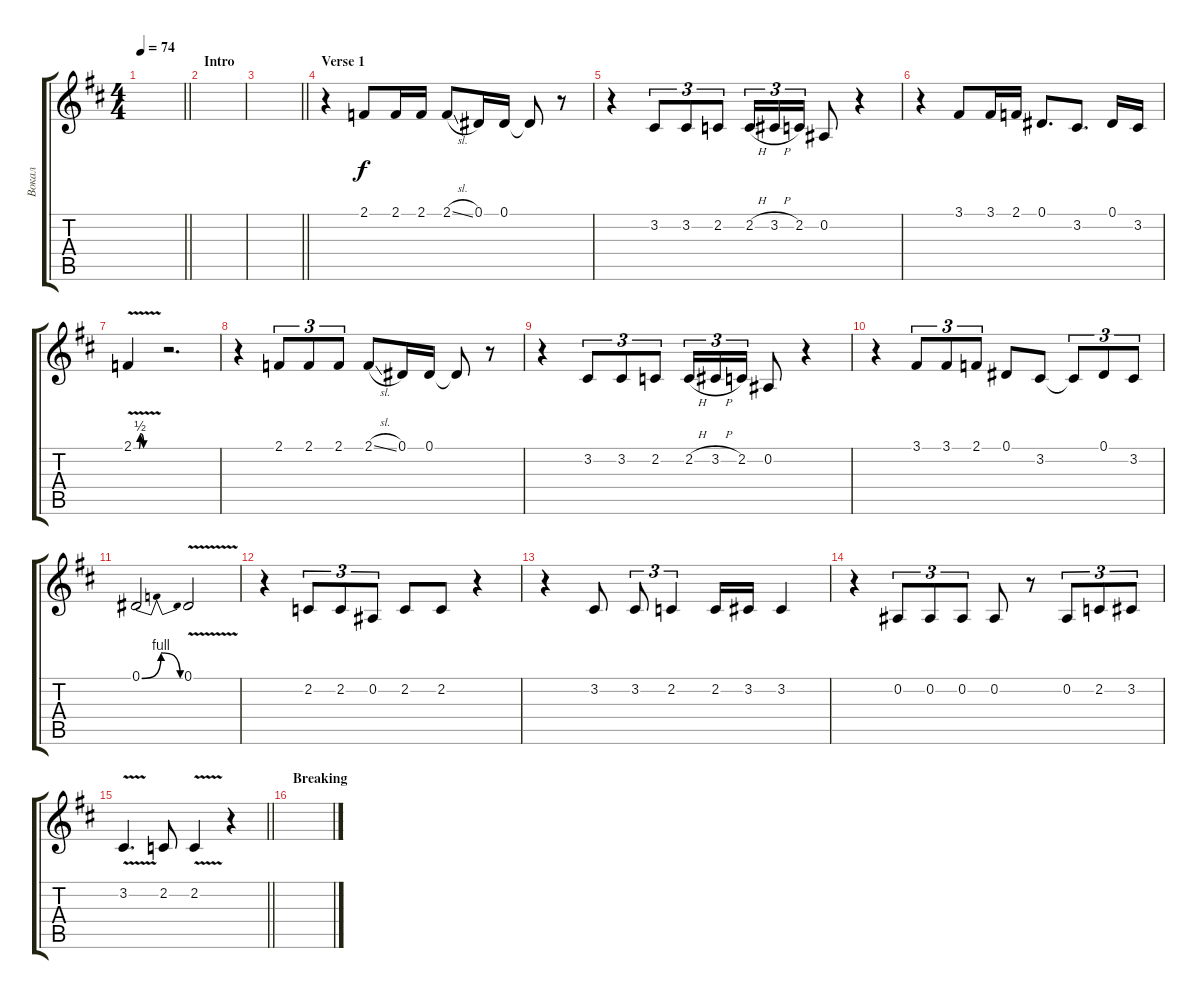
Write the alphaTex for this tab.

\track ("Вокал" "Вокал") {instrument trumpet}
\staff {score tabs}
\tuning (Eb4 Bb3 Gb3 Db3 Ab2 Eb2) {hide}
\ts (4 4)
\tempo 74
\clef g2
\barLineRight lightlight
\ks bminor
|
\section ("" "Intro")
|
\barLineRight lightlight
|
\section ("" "Verse 1")
r.4 2.1.8 2.1.16 2.1.16 2.1{sl}.8 0.1.16 0.1.16 0.1{t}.8 r.8 |
r.4 3.2.8{tu (3 2)} 3.2.8{tu (3 2)} 2.2.8{tu (3 2)} 2.2{h}.16{tu (3 2)} 3.2{h}.16{tu (3 2)} 2.2.16{tu (3 2)} 0.2.8 r.4 |
r.4 3.1.8 3.1.16 2.1.16 0.1.8{d} 3.2.8{d} 0.1.16 3.2.16 |
2.1{be (custom 0 0 12 0 15 2 23 0 60 0) v}.4 r.2{d} |
r.4 2.1.8{tu (3 2)} 2.1.8{tu (3 2)} 2.1.8{tu (3 2)} 2.1{sl}.8 0.1.16 0.1.16 0.1{t}.8 r.8 |
r.4 3.2.8{tu (3 2)} 3.2.8{tu (3 2)} 2.2.8{tu (3 2)} 2.2{h}.16{tu (3 2)} 3.2{h}.16{tu (3 2)} 2.2.16{tu (3 2)} 0.2.8 r.4 |
r.4 3.1.8{tu (3 2)} 3.1.8{tu (3 2)} 2.1.8{tu (3 2)} 0.1.8 3.2.8 3.2{t}.8{tu (3 2)} 0.1.8{tu (3 2)} 3.2.8{tu (3 2)} |
0.1{be (bendrelease 0 0 10 4 36 4 60 0)}.2 0.1{v}.2 |
r.4 2.2.8{tu (3 2)} 2.2.8{tu (3 2)} 0.2.8{tu (3 2)} 2.2.8 2.2.8 r.4 |
r.4 3.2.8 3.2.8{tu (3 2)} 2.2.4{tu (3 2)} 2.2.16 3.2.16 3.2.4 |
r.4 0.2.8{tu (3 2)} 0.2.8{tu (3 2)} 0.2.8{tu (3 2)} 0.2.8 r.8 0.2.8{tu (3 2)} 2.2.8{tu (3 2)} 3.2.8{tu (3 2)} |
\barLineRight lightlight
3.2{v}.4{d} 2.2.8 2.2{v}.4 r.4 |
\section ("" "Breaking")
